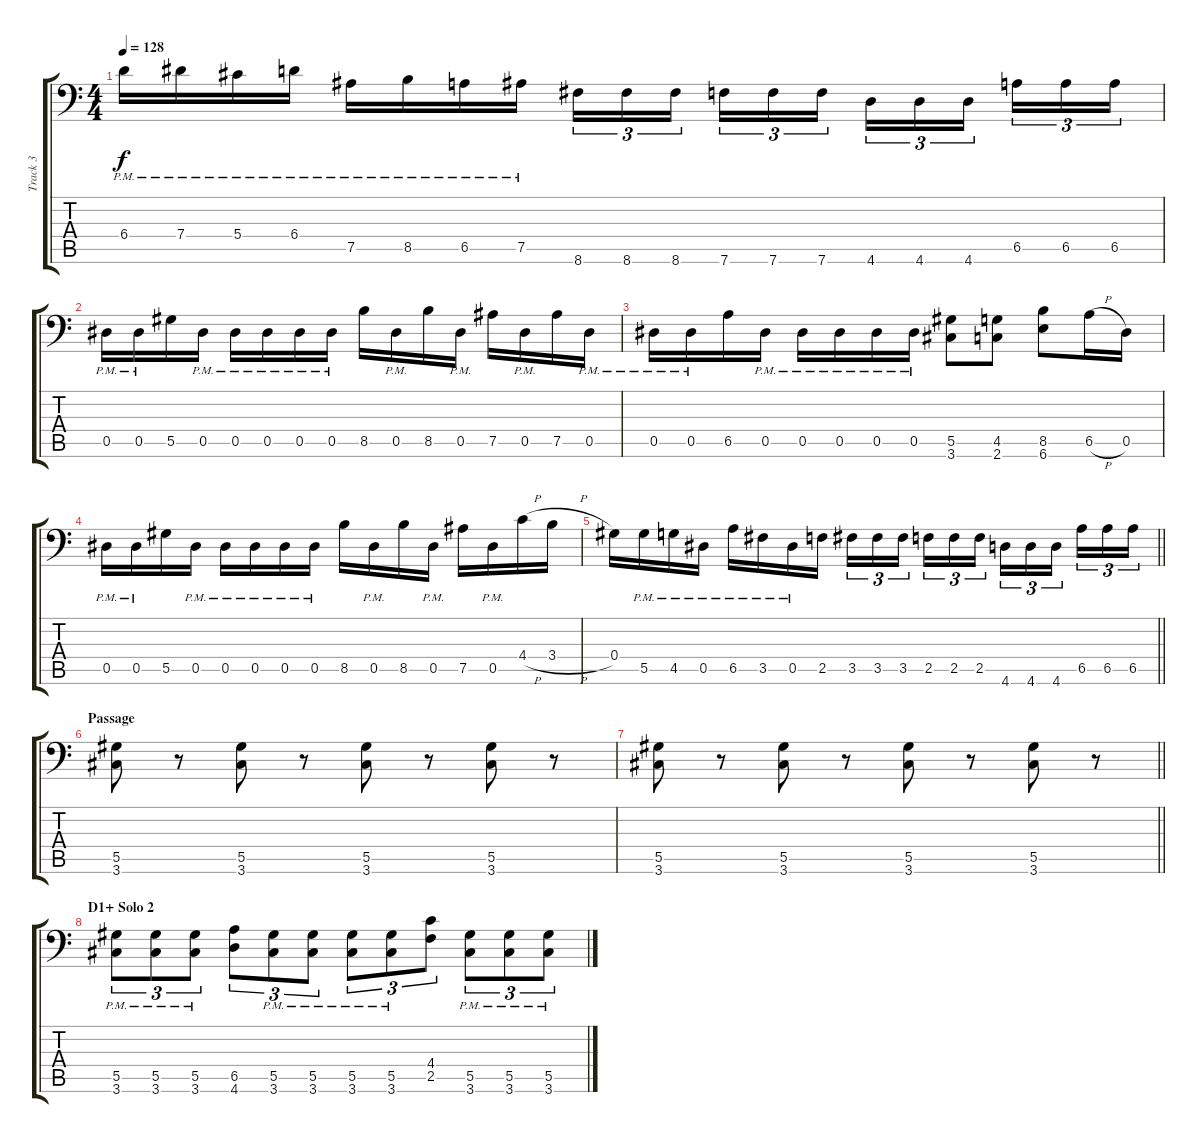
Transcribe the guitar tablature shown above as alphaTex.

\track ("Track 3" "Track 3") {instrument distortionguitar}
\staff {score tabs}
\tuning (Bb3 F3 Db3 Ab2 Eb2 Bb1) {hide}
\ts (4 4)
\tempo 128
\clef f4
\ks c
6.4{pm}.16{dy f} 7.4{pm}.16 5.4{pm}.16 6.4{pm}.16 7.5{pm}.16 8.5{pm}.16 6.5{pm}.16 7.5{pm}.16 8.6.16{tu (3 2)} 8.6.16{tu (3 2)} 8.6.16{tu (3 2)} 7.6.16{tu (3 2)} 7.6.16{tu (3 2)} 7.6.16{tu (3 2)} 4.6.16{tu (3 2)} 4.6.16{tu (3 2)} 4.6.16{tu (3 2)} 6.5.16{tu (3 2)} 6.5.16{tu (3 2)} 6.5.16{tu (3 2)} |
0.5{pm}.16 0.5{pm}.16 5.5.16 0.5{pm}.16 0.5{pm}.16 0.5{pm}.16 0.5{pm}.16 0.5{pm}.16 8.5.16 0.5{pm}.16 8.5.16 0.5{pm}.16 7.5.16 0.5{pm}.16 7.5.16 0.5{pm}.16 |
0.5{pm}.16 0.5{pm}.16 6.5.16 0.5{pm}.16 0.5{pm}.16 0.5{pm}.16 0.5{pm}.16 0.5{pm}.16 (5.5 3.6).8 (4.5 2.6).8 (8.5 6.6).8 6.5{h}.16 0.5.16 |
0.5{pm}.16 0.5{pm}.16 5.5.16 0.5{pm}.16 0.5{pm}.16 0.5{pm}.16 0.5{pm}.16 0.5{pm}.16 8.5.16 0.5{pm}.16 8.5.16 0.5{pm}.16 7.5.16 0.5{pm}.16 4.4{h}.16 3.4{h}.16 |
\barLineRight lightlight
0.4.16 5.5{pm}.16 4.5{pm}.16 0.5{pm}.16 6.5{pm}.16 3.5{pm}.16 0.5{pm}.16 2.5.16 3.5.16{tu (3 2)} 3.5.16{tu (3 2)} 3.5.16{tu (3 2)} 2.5.16{tu (3 2)} 2.5.16{tu (3 2)} 2.5.16{tu (3 2)} 4.6.16{tu (3 2)} 4.6.16{tu (3 2)} 4.6.16{tu (3 2)} 6.5.16{tu (3 2)} 6.5.16{tu (3 2)} 6.5.16{tu (3 2)} |
\section ("" "Passage")
(5.5 3.6).8 r.8 (5.5 3.6).8 r.8 (5.5 3.6).8 r.8 (5.5 3.6).8 r.8 |
\barLineRight lightlight
(5.5 3.6).8 r.8 (5.5 3.6).8 r.8 (5.5 3.6).8 r.8 (5.5 3.6).8 r.8 |
\section ("" "D1+ Solo 2")
(5.5{pm} 3.6{pm}).8{tu (3 2)} (5.5{pm} 3.6{pm}).8{tu (3 2)} (5.5{pm} 3.6{pm}).8{tu (3 2)} (6.5 4.6).8{tu (3 2)} (5.5{pm} 3.6{pm}).8{tu (3 2)} (5.5{pm} 3.6{pm}).8{tu (3 2)} (5.5{pm} 3.6{pm}).8{tu (3 2)} (5.5{pm} 3.6{pm}).8{tu (3 2)} (4.4 2.5).8{tu (3 2)} (5.5{pm} 3.6{pm}).8{tu (3 2)} (5.5{pm} 3.6{pm}).8{tu (3 2)} (5.5{pm} 3.6{pm}).8{tu (3 2)}
